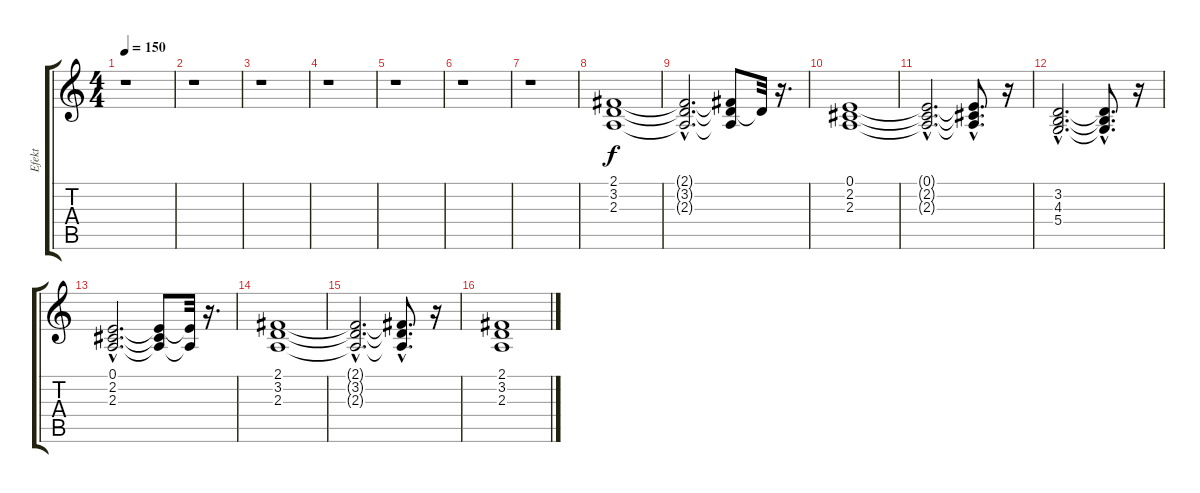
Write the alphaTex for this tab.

\track ("Efekt" "Efekt") {instrument fx1rain}
\staff {score tabs}
\tuning (E4 B3 G3 D3 A2 E2) {hide}
\ts (4 4)
\tempo 150
\clef g2
\ks c
r.1{dy f} |
r.1 |
r.1 |
r.1 |
r.1 |
r.1 |
r.1 |
(2.1 3.2 2.3).1 |
(2.1{hac t} 3.2{hac t} 2.3{hac t}).2{d} (2.1{t} 3.2{t} 2.3{t}).8 3.2{t}.32 r.16{d} |
(0.1 2.2 2.3).1 |
(0.1{hac t} 2.2{hac t} 2.3{hac t}).2{d} (0.1{t} 2.2{t} 2.3{hac t}).8{d} r.16 |
(3.2{hac} 4.3{hac} 5.4{hac}).2{d} (3.2{hac t} 4.3{hac t} 5.4{t}).8{d} r.16 |
(0.1{hac} 2.2{hac} 2.3{hac}).2{d} (0.1{t} 2.2{t} 2.3{t}).8 (0.1{t} 2.3{t}).32 r.16{d} |
(2.1 3.2 2.3).1 |
(2.1{hac t} 3.2{hac t} 2.3{hac t}).2{d} (2.1{hac t} 3.2{t} 2.3{t}).8{d} r.16 |
(2.1 3.2 2.3).1
